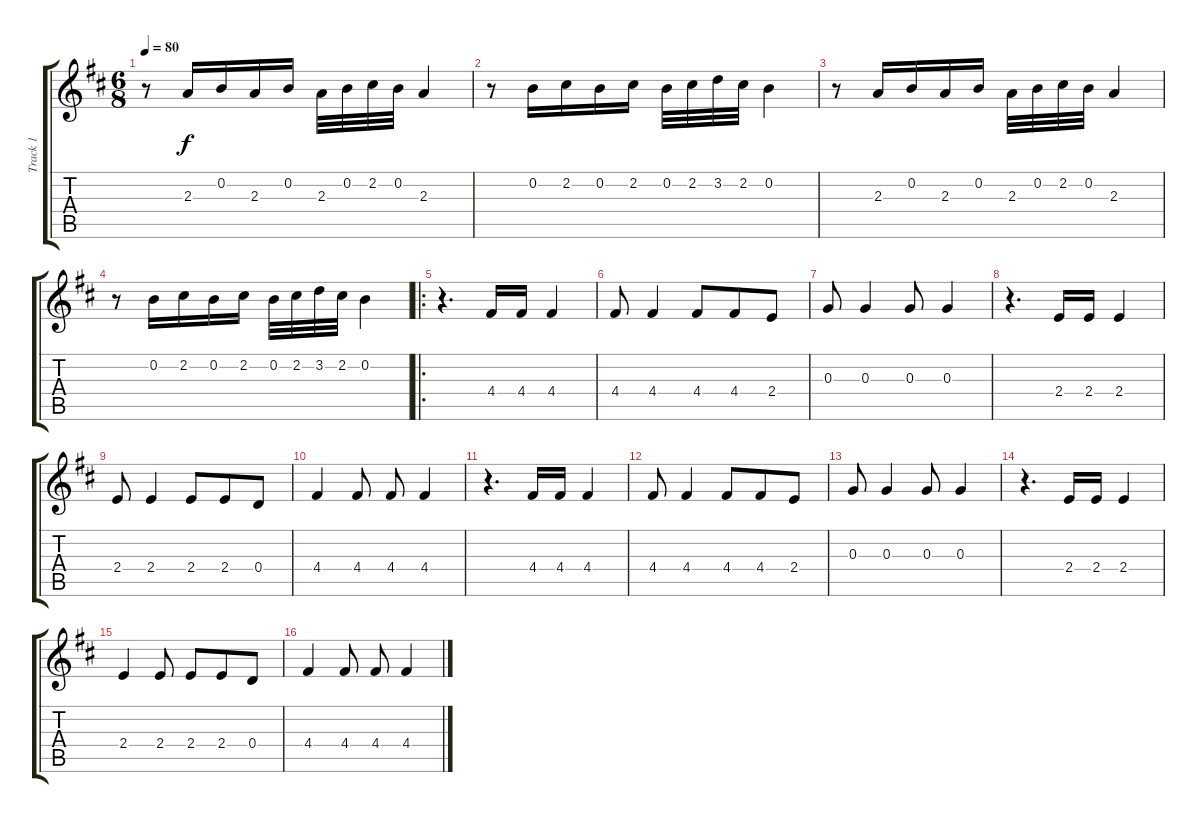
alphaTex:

\track ("Track 1" "Track 1") {instrument acousticguitarnylon}
\staff {score tabs}
\tuning (E4 B3 G3 D3 A2 E2) {hide}
\ts (6 8)
\tempo 80
\clef g2
\ks d
r.8{dy f instrument acousticguitarnylon} 2.3.16 0.2.16 2.3.16 0.2.16 2.3.32 0.2.32 2.2.32 0.2.32 2.3.4 |
r.8 0.2.16 2.2.16 0.2.16 2.2.16 0.2.32 2.2.32 3.2.32 2.2.32 0.2.4 |
r.8 2.3.16 0.2.16 2.3.16 0.2.16 2.3.32 0.2.32 2.2.32 0.2.32 2.3.4 |
r.8 0.2.16 2.2.16 0.2.16 2.2.16 0.2.32 2.2.32 3.2.32 2.2.32 0.2.4 |
\ro
r.4{d} 4.4.16 4.4.16 4.4.4 |
4.4.8 4.4.4 4.4.8 4.4.8 2.4.8 |
0.3.8 0.3.4 0.3.8 0.3.4 |
r.4{d} 2.4.16 2.4.16 2.4.4 |
2.4.8 2.4.4 2.4.8 2.4.8 0.4.8 |
4.4.4 4.4.8 4.4.8 4.4.4 |
r.4{d} 4.4.16 4.4.16 4.4.4 |
4.4.8 4.4.4 4.4.8 4.4.8 2.4.8 |
0.3.8 0.3.4 0.3.8 0.3.4 |
r.4{d} 2.4.16 2.4.16 2.4.4 |
2.4.4 2.4.8 2.4.8 2.4.8 0.4.8 |
4.4.4 4.4.8 4.4.8 4.4.4
